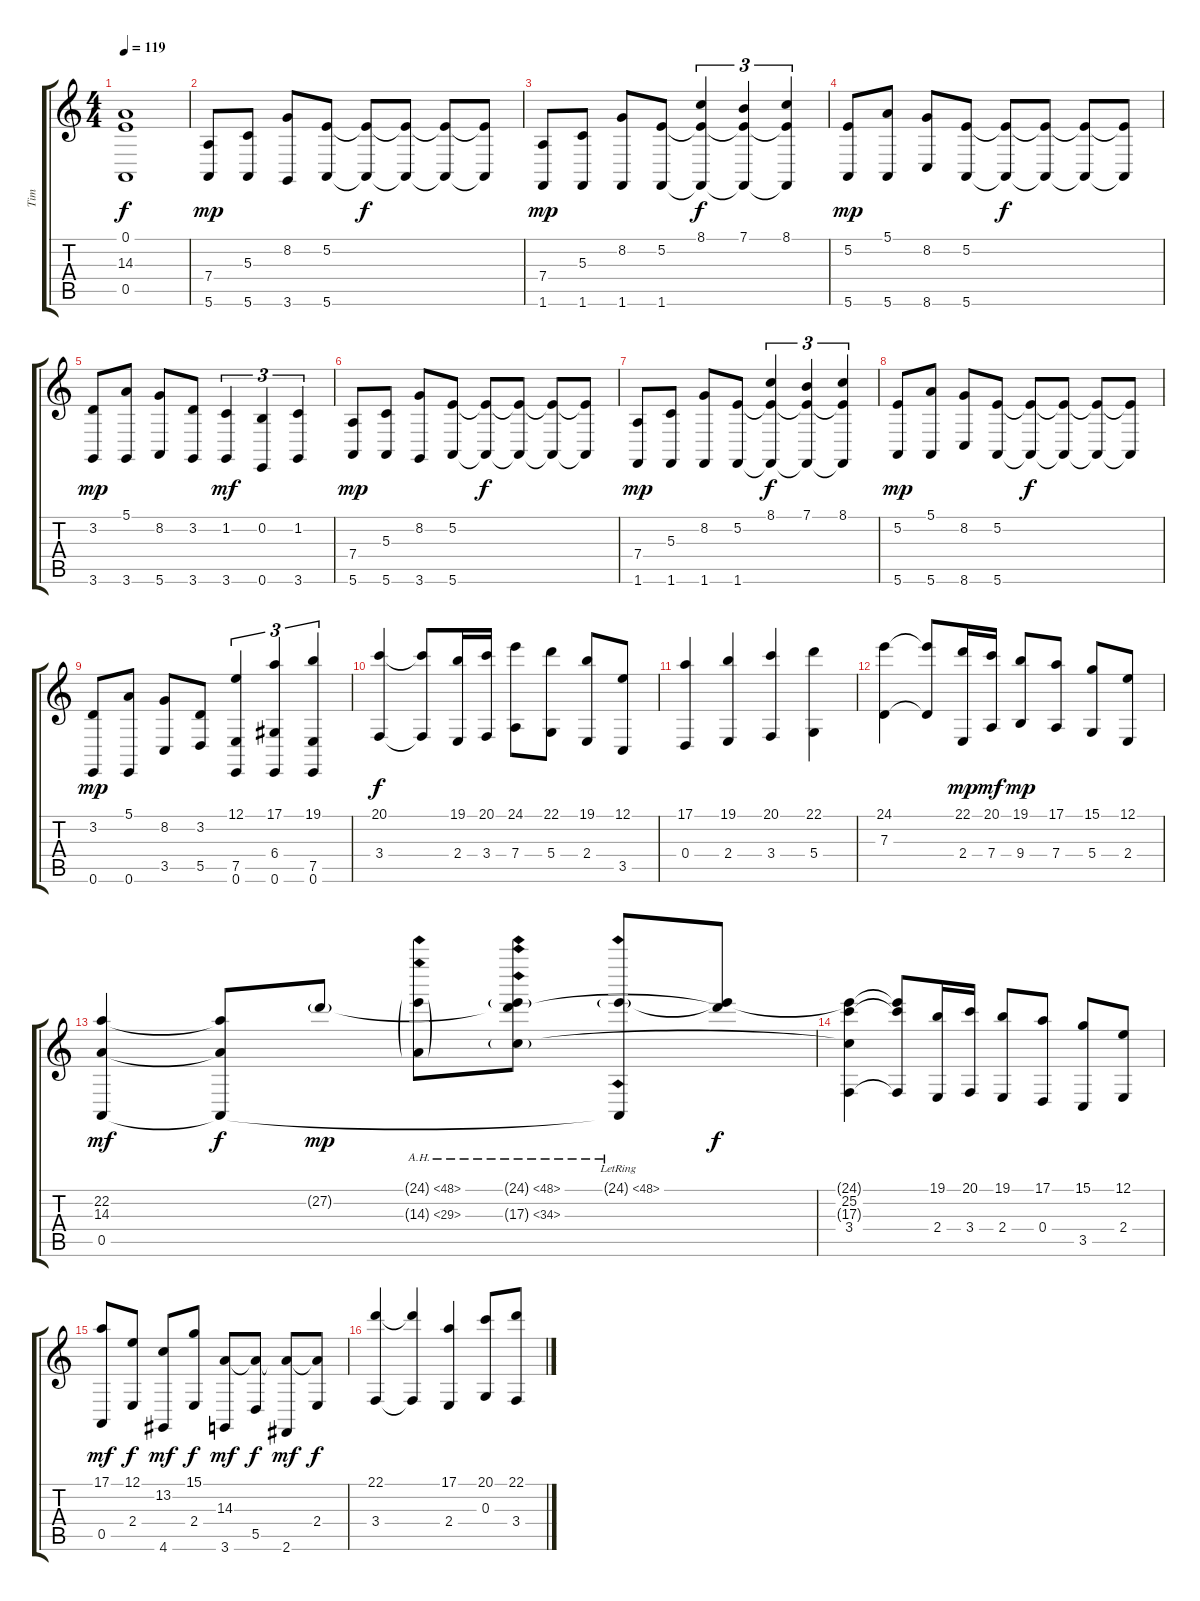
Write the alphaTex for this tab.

\track ("Tim" "Tim") {instrument koto}
\staff {score tabs}
\tuning (E4 B3 G3 D3 A2 E2) {hide}
\ts (4 4)
\tempo 119
\clef g2
\ks c
(0.1 14.3 0.5).1{dy f} |
(7.4 5.6).8{dy mp} (5.3 5.6).8 (8.2 3.6).8 (5.2 5.6).8 (5.2{t} 5.6{t}).8{dy f} (5.2{t} 5.6{t}).8 (5.2{t} 5.6{t}).8 (5.2{t} 5.6{t}).8 |
(7.4 1.6).8{dy mp} (5.3 1.6).8 (8.2 1.6).8 (5.2 1.6).8 (8.1 5.2{t} 1.6{t}).4{tu (3 2) dy f} (7.1 5.2{t} 1.6{t}).4{tu (3 2)} (8.1 5.2{t} 1.6{t}).4{tu (3 2)} |
(5.2 5.6).8{dy mp} (5.1 5.6).8 (8.2 8.6).8 (5.2 5.6).8 (5.2{t} 5.6{t}).8{dy f} (5.2{t} 5.6{t}).8 (5.2{t} 5.6{t}).8 (5.2{t} 5.6{t}).8 |
(3.2 3.6).8{dy mp} (5.1 3.6).8 (8.2 5.6).8 (3.2 3.6).8 (1.2 3.6).4{tu (3 2) dy mf} (0.2 0.6).4{tu (3 2)} (1.2 3.6).4{tu (3 2)} |
(7.4 5.6).8{dy mp} (5.3 5.6).8 (8.2 3.6).8 (5.2 5.6).8 (5.2{t} 5.6{t}).8{dy f} (5.2{t} 5.6{t}).8 (5.2{t} 5.6{t}).8 (5.2{t} 5.6{t}).8 |
(7.4 1.6).8{dy mp} (5.3 1.6).8 (8.2 1.6).8 (5.2 1.6).8 (8.1 5.2{t} 1.6{t}).4{tu (3 2) dy f} (7.1 5.2{t} 1.6{t}).4{tu (3 2)} (8.1 5.2{t} 1.6{t}).4{tu (3 2)} |
(5.2 5.6).8{dy mp} (5.1 5.6).8 (8.2 8.6).8 (5.2 5.6).8 (5.2{t} 5.6{t}).8{dy f} (5.2{t} 5.6{t}).8 (5.2{t} 5.6{t}).8 (5.2{t} 5.6{t}).8 |
(3.2 0.6).8{dy mp} (5.1 0.6).8 (8.2 3.5).8 (3.2 5.5).8 (12.1 7.5 0.6).4{tu (3 2)} (17.1 6.4 0.6).4{tu (3 2)} (19.1 7.5 0.6).4{tu (3 2)} |
(20.1 3.4).4{dy f} (20.1{t} 3.4{t}).8 (19.1 2.4).16 (20.1 3.4).16 (24.1 7.4).8 (22.1 5.4).8 (19.1 2.4).8 (12.1 3.5).8 |
(17.1 0.4).4 (19.1 2.4).4 (20.1 3.4).4 (22.1 5.4).4 |
(24.1 7.3).4 (24.1{t} 7.3{t}).8 (22.1 2.4).16{dy mp} (20.1 7.4).16{dy mf} (19.1 9.4).8{dy mp} (17.1 7.4).8 (15.1 5.4).8 (12.1 2.4).8 |
(22.2 14.3 0.5).4{dy mf} (22.2{t} 14.3{t} 0.5{t}).8{dy f} 27.2{g}.8{dy mp} (24.1{ah 24 g} 14.3{ah 15 g}).8 (24.1{ah 24 g} 27.2{ah 12 t} 17.3{ah 17 g}).8 (24.1{ah 24 g lr} 0.5{ah 12 t}).8 (24.1{t} 27.2{t}).8{dy f} |
(24.1{t} 25.2 17.3{t} 3.4).4 (24.1{t} 25.2{t} 3.4{t}).8 (19.1 2.4).16 (20.1 3.4).16 (19.1 2.4).8 (17.1 0.4).8 (15.1 3.5).8 (12.1 2.4).8 |
(17.1 0.5).8{dy mf} (12.1 2.4).8{dy f} (13.2 4.6).8{dy mf} (15.1 2.4).8{dy f} (14.3 3.6).8{dy mf} (14.3{t} 5.5).8{dy f} (14.3{t} 2.6).8{dy mf} (14.3{t} 2.4).8{dy f} |
(22.1 3.4).4 (22.1{t} 3.4{t}).4 (17.1 2.4).4 (20.1 0.3).8 (22.1 3.4).8
